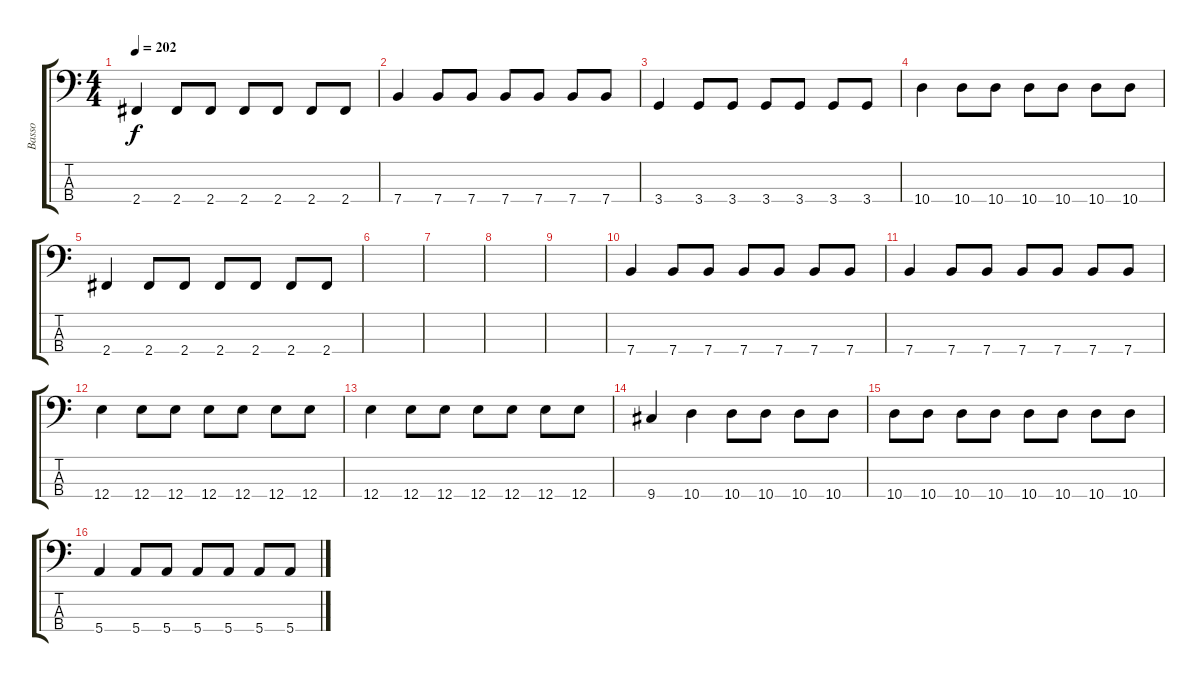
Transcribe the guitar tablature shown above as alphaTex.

\track ("Basso" "Basso") {instrument electricbassfinger}
\staff {score tabs}
\tuning (G2 D2 A1 E1) {hide}
\ts (4 4)
\tempo 202
\clef f4
\ks c
2.4.4{dy f} 2.4.8 2.4.8 2.4.8 2.4.8 2.4.8 2.4.8 |
7.4.4 7.4.8 7.4.8 7.4.8 7.4.8 7.4.8 7.4.8 |
3.4.4 3.4.8 3.4.8 3.4.8 3.4.8 3.4.8 3.4.8 |
10.4.4 10.4.8 10.4.8 10.4.8 10.4.8 10.4.8 10.4.8 |
2.4.4 2.4.8 2.4.8 2.4.8 2.4.8 2.4.8 2.4.8 |
|
|
|
|
7.4.4 7.4.8 7.4.8 7.4.8 7.4.8 7.4.8 7.4.8 |
7.4.4 7.4.8 7.4.8 7.4.8 7.4.8 7.4.8 7.4.8 |
12.4.4 12.4.8 12.4.8 12.4.8 12.4.8 12.4.8 12.4.8 |
12.4.4 12.4.8 12.4.8 12.4.8 12.4.8 12.4.8 12.4.8 |
9.4.4 10.4.4 10.4.8 10.4.8 10.4.8 10.4.8 |
10.4.8 10.4.8 10.4.8 10.4.8 10.4.8 10.4.8 10.4.8 10.4.8 |
5.4.4 5.4.8 5.4.8 5.4.8 5.4.8 5.4.8 5.4.8
